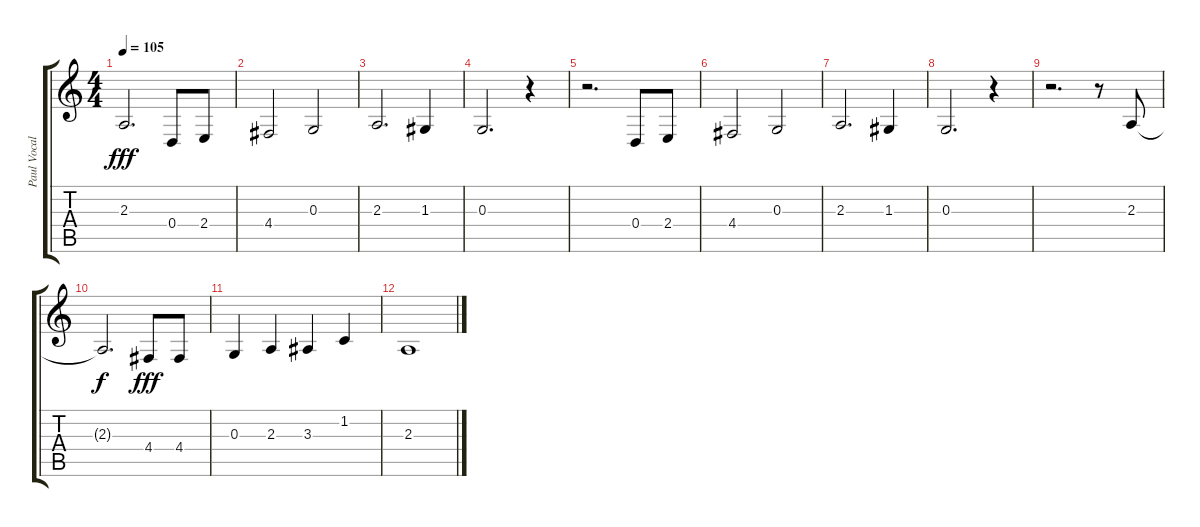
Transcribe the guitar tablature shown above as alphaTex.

\track ("Paul Vocal" "Paul Vocal") {instrument accordion}
\staff {score tabs}
\tuning (E4 B3 G3 D3 A2 E2) {hide}
\ts (4 4)
\tempo 105
\clef g2
\ks c
2.3.2{d dy fff} 0.4.8 2.4.8 |
4.4.2 0.3.2 |
2.3.2{d} 1.3.4 |
0.3.2{d} r.4 |
r.2{d} 0.4.8 2.4.8 |
4.4.2 0.3.2 |
2.3.2{d} 1.3.4 |
0.3.2{d} r.4 |
r.2{d} r.8 2.3.8 |
2.3{t}.2{d dy f} 4.4.8{dy fff} 4.4.8 |
0.3.4 2.3.4 3.3.4 1.2.4 |
2.3.1
